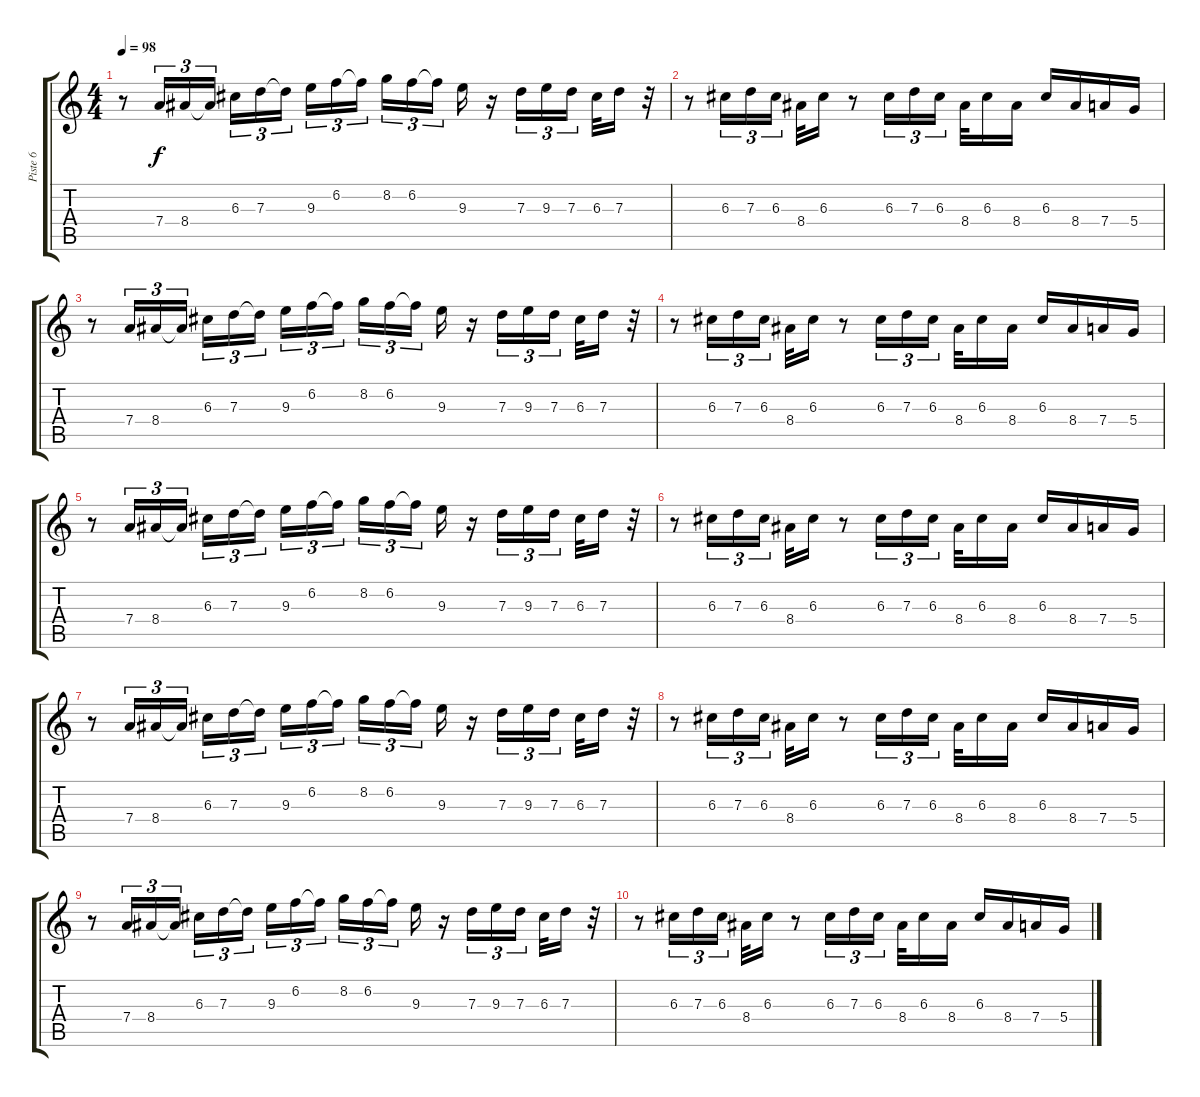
\track ("Piste 6" "Piste 6") {instrument drawbarorgan}
\staff {score tabs}
\tuning (E5 B4 G4 D4 A3 E3) {hide}
\ts (4 4)
\tempo 98
\clef g2
\ks c
r.8{dy f} 7.4.16{tu (3 2)} 8.4.16{tu (3 2)} 8.4{t}.16{tu (3 2)} 6.3.16{tu (3 2)} 7.3.16{tu (3 2)} 7.3{t}.16{tu (3 2)} 9.3.16{tu (3 2)} 6.2.16{tu (3 2)} 6.2{t}.16{tu (3 2)} 8.2.16{tu (3 2)} 6.2.16{tu (3 2)} 6.2{t}.16{tu (3 2)} 9.3.16 r.16 7.3.16{tu (3 2)} 9.3.16{tu (3 2)} 7.3.16{tu (3 2)} 6.3.32 7.3.16 r.32 |
r.8 6.3.16{tu (3 2)} 7.3.16{tu (3 2)} 6.3.16{tu (3 2)} 8.4.32 6.3.16 r.8 6.3.16{tu (3 2)} 7.3.16{tu (3 2)} 6.3.16{tu (3 2)} 8.4.32 6.3.16 8.4.16 6.3.16 8.4.16 7.4.16 5.4.16 |
r.8 7.4.16{tu (3 2)} 8.4.16{tu (3 2)} 8.4{t}.16{tu (3 2)} 6.3.16{tu (3 2)} 7.3.16{tu (3 2)} 7.3{t}.16{tu (3 2)} 9.3.16{tu (3 2)} 6.2.16{tu (3 2)} 6.2{t}.16{tu (3 2)} 8.2.16{tu (3 2)} 6.2.16{tu (3 2)} 6.2{t}.16{tu (3 2)} 9.3.16 r.16 7.3.16{tu (3 2)} 9.3.16{tu (3 2)} 7.3.16{tu (3 2)} 6.3.32 7.3.16 r.32 |
r.8 6.3.16{tu (3 2)} 7.3.16{tu (3 2)} 6.3.16{tu (3 2)} 8.4.32 6.3.16 r.8 6.3.16{tu (3 2)} 7.3.16{tu (3 2)} 6.3.16{tu (3 2)} 8.4.32 6.3.16 8.4.16 6.3.16 8.4.16 7.4.16 5.4.16 |
r.8 7.4.16{tu (3 2)} 8.4.16{tu (3 2)} 8.4{t}.16{tu (3 2)} 6.3.16{tu (3 2)} 7.3.16{tu (3 2)} 7.3{t}.16{tu (3 2)} 9.3.16{tu (3 2)} 6.2.16{tu (3 2)} 6.2{t}.16{tu (3 2)} 8.2.16{tu (3 2)} 6.2.16{tu (3 2)} 6.2{t}.16{tu (3 2)} 9.3.16 r.16 7.3.16{tu (3 2)} 9.3.16{tu (3 2)} 7.3.16{tu (3 2)} 6.3.32 7.3.16 r.32 |
r.8 6.3.16{tu (3 2)} 7.3.16{tu (3 2)} 6.3.16{tu (3 2)} 8.4.32 6.3.16 r.8 6.3.16{tu (3 2)} 7.3.16{tu (3 2)} 6.3.16{tu (3 2)} 8.4.32 6.3.16 8.4.16 6.3.16 8.4.16 7.4.16 5.4.16 |
r.8 7.4.16{tu (3 2)} 8.4.16{tu (3 2)} 8.4{t}.16{tu (3 2)} 6.3.16{tu (3 2)} 7.3.16{tu (3 2)} 7.3{t}.16{tu (3 2)} 9.3.16{tu (3 2)} 6.2.16{tu (3 2)} 6.2{t}.16{tu (3 2)} 8.2.16{tu (3 2)} 6.2.16{tu (3 2)} 6.2{t}.16{tu (3 2)} 9.3.16 r.16 7.3.16{tu (3 2)} 9.3.16{tu (3 2)} 7.3.16{tu (3 2)} 6.3.32 7.3.16 r.32 |
r.8 6.3.16{tu (3 2)} 7.3.16{tu (3 2)} 6.3.16{tu (3 2)} 8.4.32 6.3.16 r.8 6.3.16{tu (3 2)} 7.3.16{tu (3 2)} 6.3.16{tu (3 2)} 8.4.32 6.3.16 8.4.16 6.3.16 8.4.16 7.4.16 5.4.16 |
r.8 7.4.16{tu (3 2)} 8.4.16{tu (3 2)} 8.4{t}.16{tu (3 2)} 6.3.16{tu (3 2)} 7.3.16{tu (3 2)} 7.3{t}.16{tu (3 2)} 9.3.16{tu (3 2)} 6.2.16{tu (3 2)} 6.2{t}.16{tu (3 2)} 8.2.16{tu (3 2)} 6.2.16{tu (3 2)} 6.2{t}.16{tu (3 2)} 9.3.16 r.16 7.3.16{tu (3 2)} 9.3.16{tu (3 2)} 7.3.16{tu (3 2)} 6.3.32 7.3.16 r.32 |
r.8 6.3.16{tu (3 2)} 7.3.16{tu (3 2)} 6.3.16{tu (3 2)} 8.4.32 6.3.16 r.8 6.3.16{tu (3 2)} 7.3.16{tu (3 2)} 6.3.16{tu (3 2)} 8.4.32 6.3.16 8.4.16 6.3.16 8.4.16 7.4.16 5.4.16
